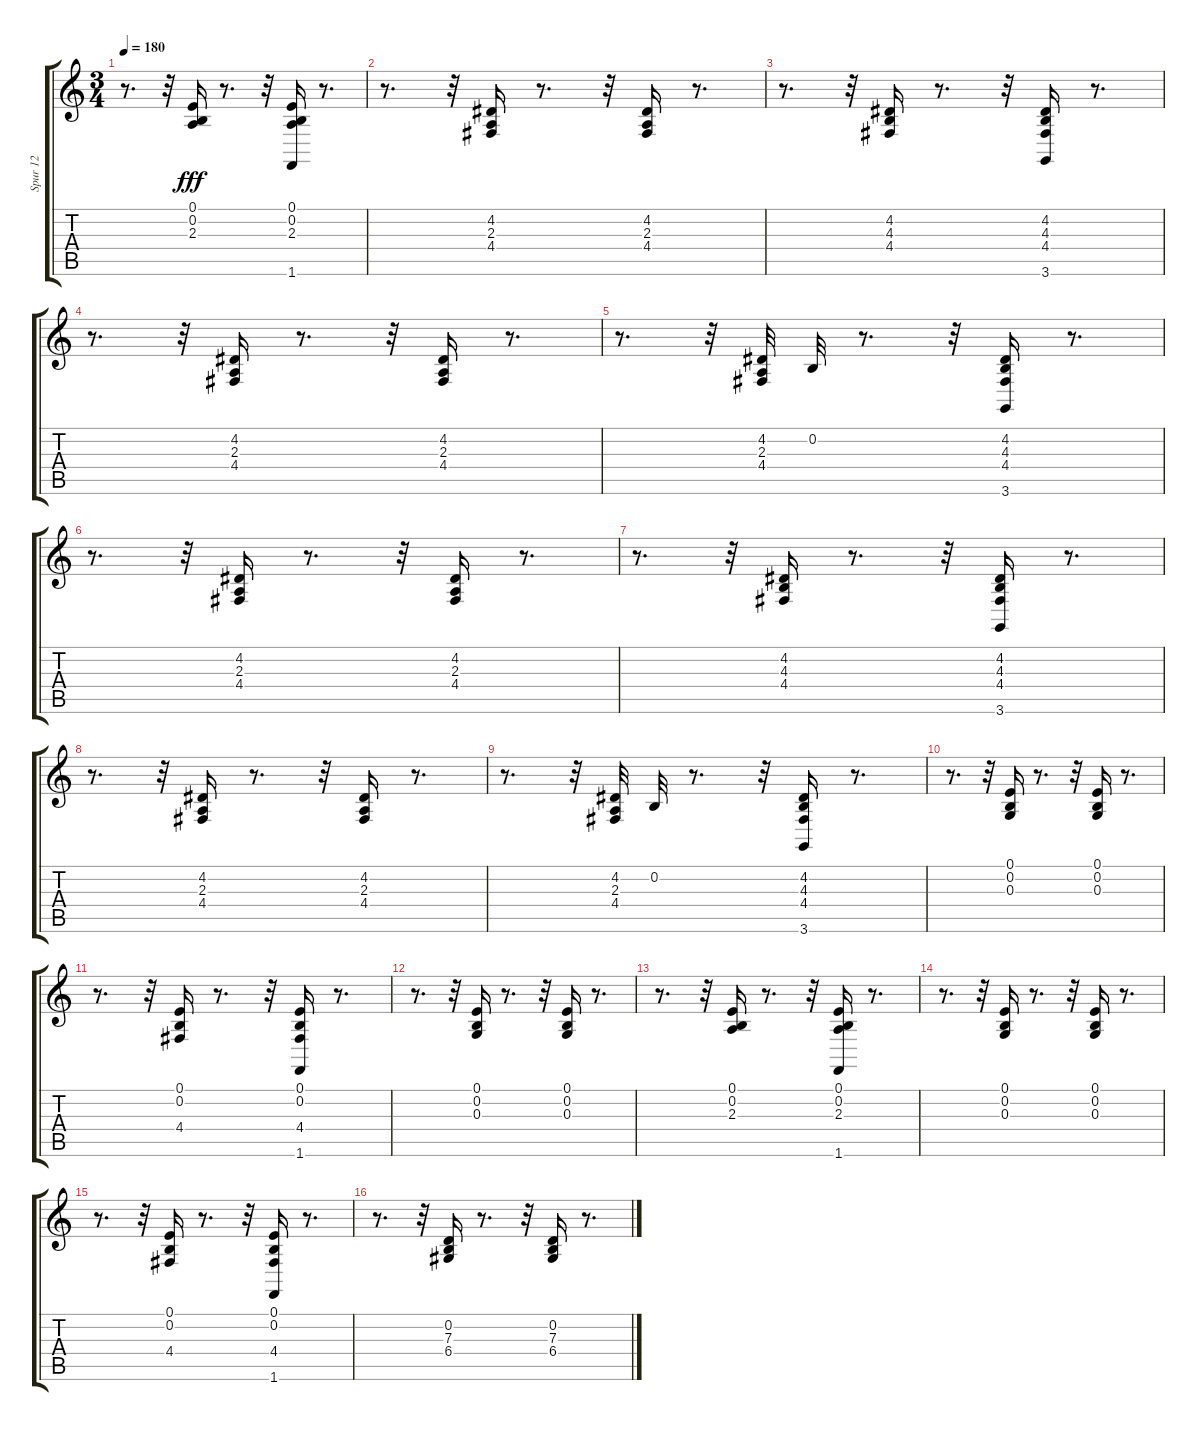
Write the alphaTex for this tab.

\track ("Spur 12" "Spur 12") {instrument stringensemble1}
\staff {score tabs}
\tuning (E4 B3 G3 D3 A2 E2) {hide}
\ts (3 4)
\tempo 180
\clef g2
\ks c
r.8{d dy fff} r.32 (0.1 0.2 2.3).16 r.8{d} r.32 (0.1 0.2 2.3 1.6).16 r.8{d} |
r.8{d} r.32 (4.2 2.3 4.4).16 r.8{d} r.32 (4.2 2.3 4.4).16 r.8{d} |
r.8{d} r.32 (4.2 4.3 4.4).16 r.8{d} r.32 (4.2 4.3 4.4 3.6).16 r.8{d} |
r.8{d} r.32 (4.2 2.3 4.4).16 r.8{d} r.32 (4.2 2.3 4.4).16 r.8{d} |
r.8{d} r.32 (4.2 2.3 4.4).32 0.2.32 r.8{d} r.32 (4.2 4.3 4.4 3.6).16 r.8{d} |
r.8{d} r.32 (4.2 2.3 4.4).16 r.8{d} r.32 (4.2 2.3 4.4).16 r.8{d} |
r.8{d} r.32 (4.2 4.3 4.4).16 r.8{d} r.32 (4.2 4.3 4.4 3.6).16 r.8{d} |
r.8{d} r.32 (4.2 2.3 4.4).16 r.8{d} r.32 (4.2 2.3 4.4).16 r.8{d} |
r.8{d} r.32 (4.2 2.3 4.4).32 0.2.32 r.8{d} r.32 (4.2 4.3 4.4 3.6).16 r.8{d} |
r.8{d} r.32 (0.1 0.2 0.3).16 r.8{d} r.32 (0.1 0.2 0.3).16 r.8{d} |
r.8{d} r.32 (0.1 0.2 4.4).16 r.8{d} r.32 (0.1 0.2 4.4 1.6).16 r.8{d} |
r.8{d} r.32 (0.1 0.2 0.3).16 r.8{d} r.32 (0.1 0.2 0.3).16 r.8{d} |
r.8{d} r.32 (0.1 0.2 2.3).16 r.8{d} r.32 (0.1 0.2 2.3 1.6).16 r.8{d} |
r.8{d} r.32 (0.1 0.2 0.3).16 r.8{d} r.32 (0.1 0.2 0.3).16 r.8{d} |
r.8{d} r.32 (0.1 0.2 4.4).16 r.8{d} r.32 (0.1 0.2 4.4 1.6).16 r.8{d} |
r.8{d} r.32 (0.2 7.3 6.4).16 r.8{d} r.32 (0.2 7.3 6.4).16 r.8{d}
